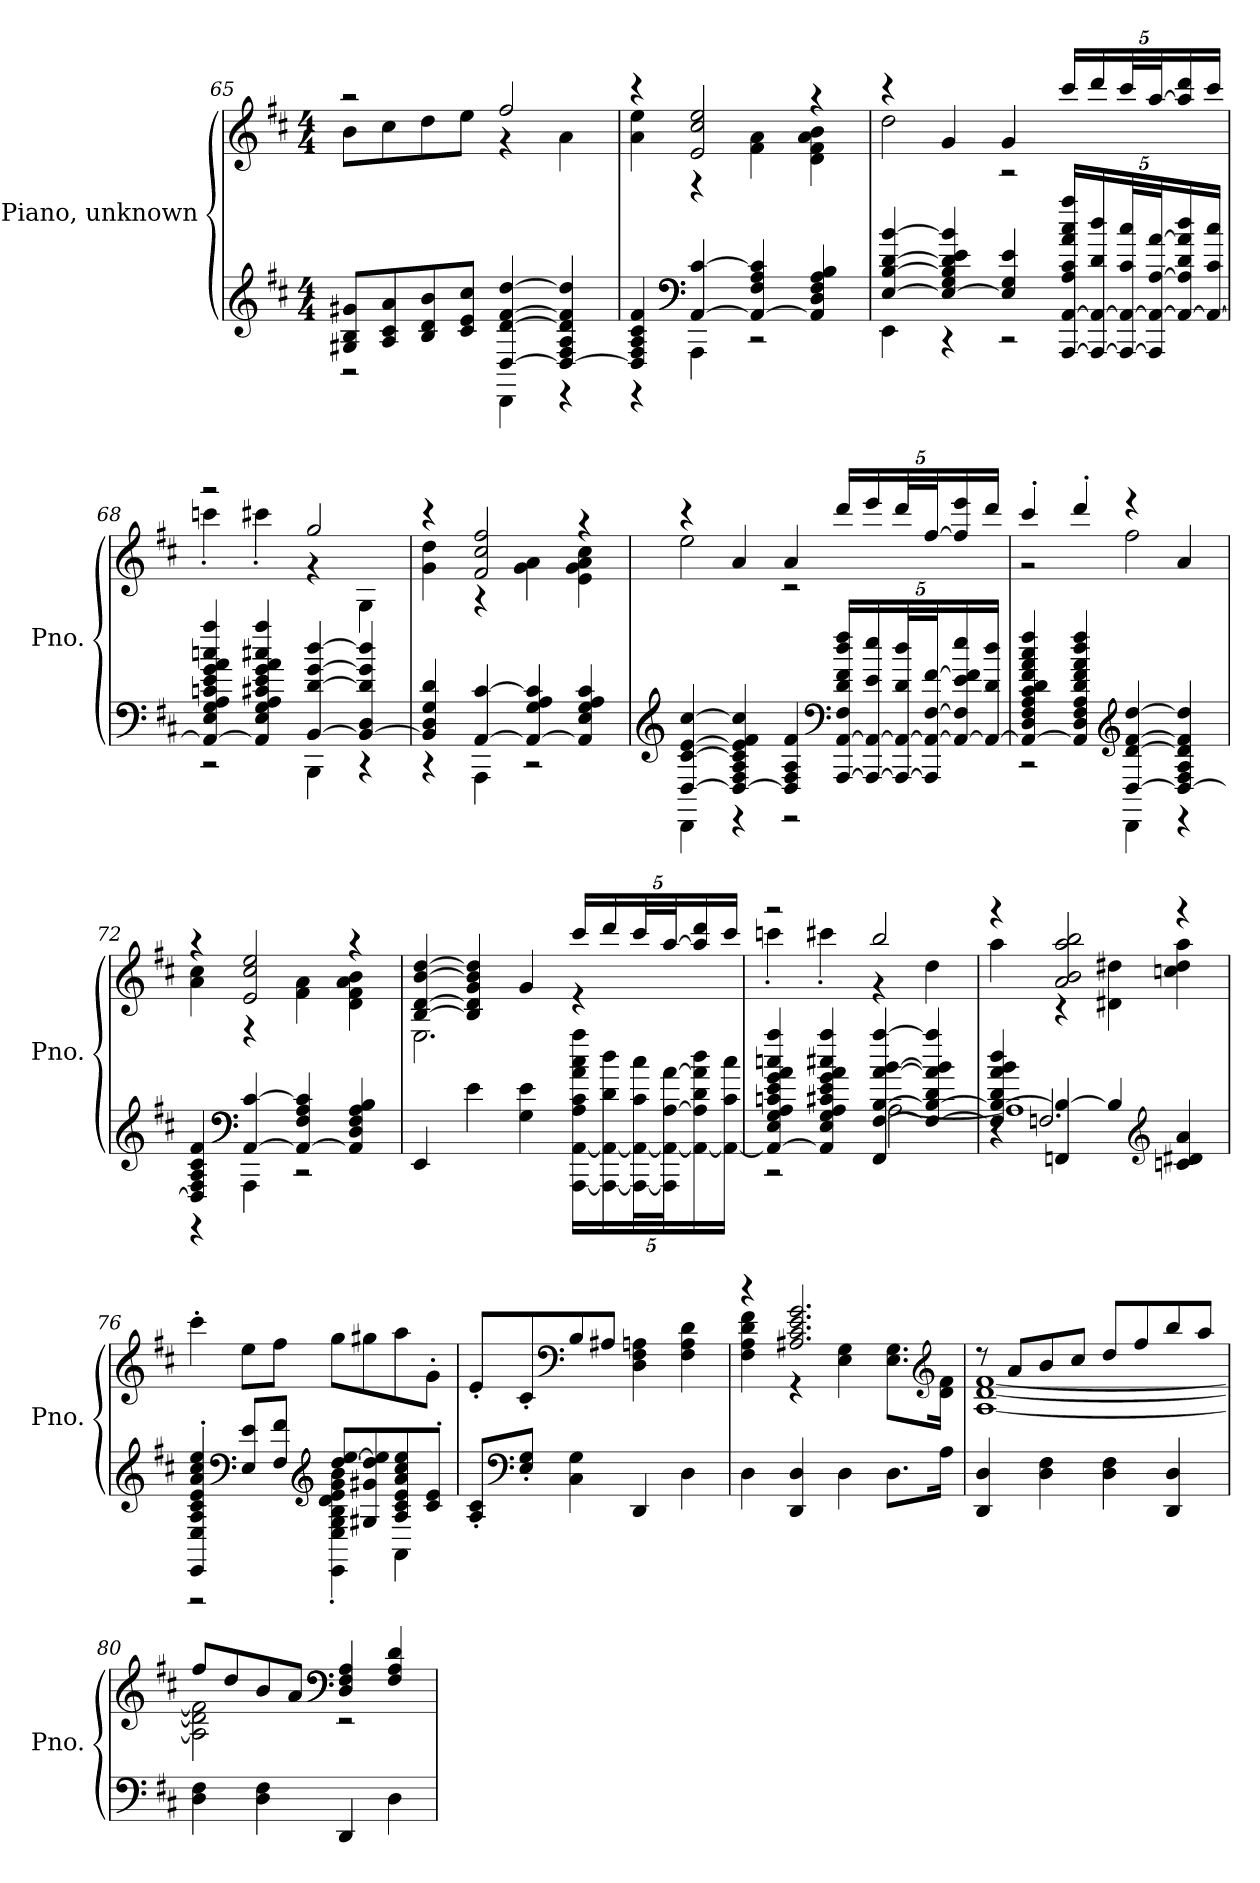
**kern	**kern
*part1	*part1
*staff2	*staff1
*I"Piano, unknown	*
*I'Pno.	*
!!LO:LB:g=z
*clefG2	*clefG2
*k[f#c#]	*k[f#c#]
*M4/4	*M4/4
=65	=65
*^	*^
8G#X/ 8B/ 8g#X/L	2r	2r	8b\L
8A/ 8c#/ 8a/	.	.	8cc#\
8B/ 8d/ 8b/	.	.	8dd\
8c#/ 8e/ 8cc#/J	.	.	8ee\J
[4D/ [4d/ [4f#/ [4dd/	4DD\	2ff#/	4r
4D/_ 4F#/ 4A/ 4d/] 4f#/] 4dd/]	4r	.	4a\
=66	=66	=66	=66
4D/] 4F#/ 4A/ 4c#/ 4f#/	4r	4r	4a\ 4ee\
*clefF4	*	*	*
[4AA/ [4c#/	4AAA\	2e/ 2cc#/ 2ee/	4r
4AA/_ 4F#/ 4A/ 4c#/]	2r	.	4f#\ 4a\
4AA/] 4D/ 4F#/ 4A/ 4B/	.	4r	4d\ 4f#\ 4a\ 4b\
=67	=67	=67	=67
[4E/ [4B/ [4d/ [4b/	4EE\	4r	2dd\
4E/_ 4G/ 4B/] 4d/] 4e/ 4b/]	4r	4g/	.
4E/] 4G/ 4e/	2r	4g/	2r
*Xbrackettup	*	*Xbrackettup	*
[20AAA/ [20AA/ 20A/ 20c#/ 20a/ 20cc#/ 20aa/LL	.	20ccc#/LL	.
20AAA/_ 20AA/_ 20d/ 20dd/	.	20ddd/	.
40AAA/_ 40AA/_ 40c#/ 40cc#/L	.	40ccc#/L	.
40AAA/] 40AA/_ [40A/ [40a/J	.	[40aa/J	.
20AA/_ 20A/] 20d/ 20a/] 20dd/	.	20aa/] 20ddd/	.
20AA/_ 20c#/ 20cc#/JJ	.	20ccc#/JJ	.
=68	=68	=68	=68
4AA/_ 4E/ 4G/ 4A/ 4cn/ 4e/ 4g/ 4a/ 4ccn/ 4aa/	2r	2r	4cccn'\
4AA/] 4E/ 4G/ 4A/ 4c#X/ 4e/ 4g/ 4a/ 4cc#X/ 4aa/	.	.	4ccc#X'\
[4BB/ [4d/ [4g/ [4dd/	4BBB\	2gg/	4r
4BB/_ 4D/ 4d/] 4g/] 4dd/]	4r	.	4G\
!!LO:LB:g=z	!!
=69	=69	=69	=69
4BB/] 4D/ 4G/ 4d/	4r	4r	4g\ 4dd\
[4AA/ [4c#/	4AAA\	2f#/ 2cc#/ 2ff#/	4r
4AA/_ 4G/ 4A/ 4c#/]	2r	.	4g\ 4a\
4AA/] 4E/ 4G/ 4A/ 4c#/	.	4r	4e\ 4g\ 4a\ 4cc#\
=70	=70	=70	=70
*clefG2	*	*	*
[4D/ [4c#/ [4e/ [4cc#/	4DD\	4r	2ee\
4D/_ 4F#/ 4A/ 4c#/] 4e/] 4f#/ 4cc#/]	4r	4a/	.
4D/] 4F#/ 4A/ 4f#/	2r	4a/	2r
*clefF4	*	*	*
[20AAA/ [20AA/ 20F#/ 20d/ 20f#/ 20dd/ 20ff#/LL	.	20ddd/LL	.
20AAA/_ 20AA/_ 20e/ 20ee/	.	20eee/	.
40AAA/_ 40AA/_ 40d/ 40dd/L	.	40ddd/L	.
40AAA/] 40AA/_ [40F#/ [40f#/J	.	[40ff#/J	.
20AA/_ 20F#/] 20e/ 20f#/] 20ee/	.	20ff#/] 20eee/	.
20AA/_ 20d/ 20dd/JJ	.	20ddd/JJ	.
=71	=71	=71	=71
4AA/_ 4D/ 4F#/ 4A/ 4c#/ 4d/ 4f#/ 4a/ 4cc#/ 4ff#/	2r	4ccc#'/	2r
4AA/] 4D/ 4F#/ 4A/ 4d/ 4f#/ 4a/ 4dd/ 4ff#/	.	4ddd'/	.
*clefG2	*	*	*
[4D/ [4d/ [4f#/ [4dd/	4DD\	4r	2ff#\
4D/_ 4F#/ 4A/ 4d/] 4f#/] 4dd/]	4r	4a/	.
=72	=72	=72	=72
4D/] 4F#/ 4A/ 4c#/ 4f#/	4r	4r	4a\ 4cc#\
*clefF4	*	*	*
[4AA/ [4c#/	4AAA\	2e/ 2cc#/ 2ee/	4r
4AA/_ 4F#/ 4A/ 4c#/]	2r	.	4f#\ 4a\
4AA/] 4D/ 4F#/ 4A/ 4B/	.	4r	4d\ 4f#\ 4a\ 4b\
*v	*v	*	*
!!LO:LB:g=z	!!
=73	=73	=73
4EE/	[4B/ [4d/ [4b/ [4dd/	2.E\
4e\	4B/] 4d/] 4g/ 4b/] 4dd/]	.
4G\ 4e\	4g/	.
[20AAA\ [20AA\ 20A\ 20c#\ 20a\ 20cc#\ 20aa\LL	20ccc#/LL	4r
20AAA\_ 20AA\_ 20d\ 20dd\	20ddd/	.
40AAA\_ 40AA\_ 40c#\ 40cc#\L	40ccc#/L	.
40AAA\] 40AA\_ [40A\ [40a\J	[40aa/J	.
20AA\_ 20A\] 20d\ 20a\] 20dd\	20aa/] 20ddd/	.
20AA\_ 20c#\ 20cc#\JJ	20ccc#/JJ	.
=74	=74	=74
*^	*	*
4AA/_ 4E/ 4G/ 4A/ 4cn/ 4e/ 4g/ 4a/ 4ccn/ 4aa/	2r	2r	4cccn'\
4AA/] 4E/ 4G/ 4A/ 4c#X/ 4e/ 4g/ 4a/ 4cc#X/ 4aa/	.	.	4ccc#X'\
4FF#/ [4F#/ [4B/ [4a/ [4b/ [4aa/	[2A\	2bb/	4r
4F#/_ 4B/_ 4d/ 4a/] 4b/] 4aa/]	.	.	4dd\
=75	=75	=75	=75
*	*^	*	*
4F#/] 4B/_ 4d/ 4a/ 4b/ 4dd/	1A]	4r	4r	4aa\
4FFn/ 4B/_	.	2.Fn/	2a/ 2b/ 2aa/ 2bb/	4r
4B/]	.	.	.	4d#X\ 4dd#X\
*clefG2	*	*	*	*
4cn/ 4d#X/ 4a/	.	.	4r	4ccn\ 4dd#\ 4aa\
*	*v	*v	*	*
*	*	*v	*v
!!LO:LB:g=z
=76	=76	=76
4EE/' 4E/' 4A/' 4c#/' 4e/' 4a/' 4cc#/' 4ee/'	2r	4ccc#'\
*clefF4	*	*
8E/ 8e/L	.	8ee\L
8F#/ 8f#/J	.	8ff#\J
*clefG2	*	*
[8dd/ [8ee/L	4EE\' 4E\' 4G\' 4B\' 4d\' 4e\' 4g\' 4b\'	8gg\L
8G#X/ 8g#X/ 8dd/] 8ee/]	.	8gg#X\
8A/ 8c#/ 8e/ 8a/ 8cc#/ 8ee/	4AA\	8aa\
8c#/' 8e/'J	.	8g'\J
*v	*v	*
=77	=77
8A/' 8c#/'L	8e'/L
*clefF4	*
8E/' 8G/'J	8c#'/
*	*clefF4
4C#\ 4G\	8B/
.	8A#X/J
4DD/	4D\ 4F#\ 4An\
4D\	4F#\ 4A\ 4d\
=78	=78
*	*^
4D\	4r	4F#\ 4A\ 4d\ 4f#\
4DD/ 4D/	2.A#X/ 2.c#/ 2.e/ 2.g/	4r
4D\	.	4E\ 4G\
8.D\L	.	8.E\ 8.G\L
*	*clefG2	*
16A\Jk	.	16d\ 16f#\Jk
!!LO:PB:g=z	!!
=79	=79	=79
4DD/ 4D/	8r	[1A [1d [1f#
.	8a/L	.
4D\ 4F#\	8b/	.
.	8cc#/J	.
4D\ 4F#\	8dd/L	.
.	8ff#/	.
4DD/ 4D/	8bb/	.
.	8aa/J	.
=80	=80	=80
4D\ 4F#\	8ff#/L	2A\] 2d\] 2f#\]
.	8dd/	.
4D\ 4F#\	8b/	.
.	8a/J	.
*	*clefF4	*
4DD/	4D/ 4F#/ 4A/	2r
4D\	4F#/ 4A/ 4d/	.
*	*v	*v
=	=
*-	*-
